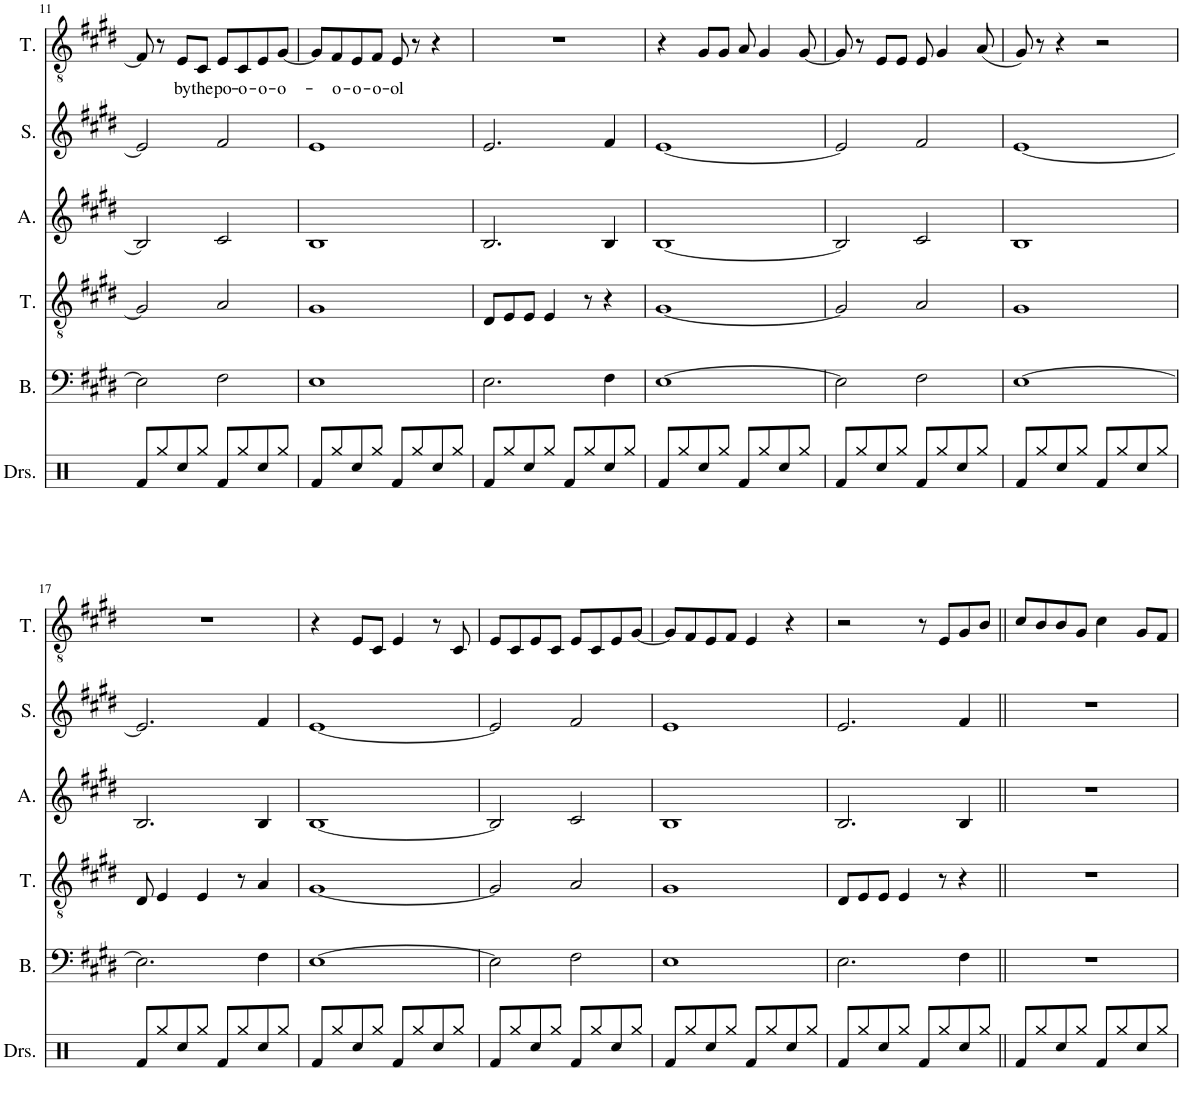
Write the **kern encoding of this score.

**kern	**kern	**kern	**kern	**kern	**kern	**text
*part6	*part5	*part4	*part3	*part2	*part1	*part1
*staff6	*staff5	*staff4	*staff3	*staff2	*staff1	*staff1
*I"Drumset	*I"Bass	*I"Tenor	*I"Alto	*I"Soprano	*I"Tenor	*
*I'Drs.	*I'B.	*I'T.	*I'A.	*I'S.	*I'T.	*
!!LO:PB:g=z
*clefX	*clefF4	*clefGv2	*clefG2	*clefG2	*clefGv2	*
*k[b-e-a-]	*k[f#c#g#d#]	*k[f#c#g#d#]	*k[f#c#g#d#]	*k[f#c#g#d#]	*k[f#c#g#d#]	*
*M4/4	*M4/4	*M4/4	*M4/4	*M4/4	*M4/4	*
=11	=11	=11	=11	=11	=11	=11
8Rf/L	2E\]	2G#/]	2B/]	2e/]	8F#/]	.
8Rgg/	.	.	.	.	8r	.
!	!	!	!	!	!	!LO:LY:b
8Rcc/	.	.	.	.	8E/L	by
!	!	!	!	!	!	!LO:LY:b
8Rgg/J	.	.	.	.	8C#/J	the
!	!	!	!	!	!	!LO:LY:b
8Rf/L	2F#\	2A/	2c#/	2f#/	8E/L	po-
!	!	!	!	!	!	!LO:LY:b
8Rgg/	.	.	.	.	8C#/	-o-
!	!	!	!	!	!	!LO:LY:b
8Rcc/	.	.	.	.	8E/	-o-
!	!	!	!	!	!	!LO:LY:b
8Rgg/J	.	.	.	.	[8G#/J	-o-
=12	=12	=12	=12	=12	=12	=12
8Rf/L	1E	1G#	1B	1e	8G#/L]	.
!	!	!	!	!	!	!LO:LY:b
8Rgg/	.	.	.	.	8F#/	-o-
!	!	!	!	!	!	!LO:LY:b
8Rcc/	.	.	.	.	8E/	-o-
!	!	!	!	!	!	!LO:LY:b
8Rgg/J	.	.	.	.	8F#/J	-o-
!	!	!	!	!	!	!LO:LY:b
8Rf/L	.	.	.	.	8E/	-ol
8Rgg/	.	.	.	.	8r	.
8Rcc/	.	.	.	.	4r	.
8Rgg/J	.	.	.	.	.	.
=13	=13	=13	=13	=13	=13	=13
8Rf/L	2.E\	8D#/L	2.B/	2.e/	1r	.
8Rgg/	.	8E/	.	.	.	.
8Rcc/	.	8E/J	.	.	.	.
8Rgg/J	.	4E/	.	.	.	.
8Rf/L	.	.	.	.	.	.
8Rgg/	.	8r	.	.	.	.
8Rcc/	4F#\	4r	4B/	4f#/	.	.
8Rgg/J	.	.	.	.	.	.
=14	=14	=14	=14	=14	=14	=14
8Rf/L	[1E	[1G#	[1B	[1e	4r	.
8Rgg/	.	.	.	.	.	.
8Rcc/	.	.	.	.	8G#/L	.
8Rgg/J	.	.	.	.	8G#/J	.
8Rf/L	.	.	.	.	8A/	.
8Rgg/	.	.	.	.	4G#/	.
8Rcc/	.	.	.	.	.	.
8Rgg/J	.	.	.	.	[8G#/	.
=15	=15	=15	=15	=15	=15	=15
8Rf/L	2E\]	2G#/]	2B/]	2e/]	8G#/]	.
8Rgg/	.	.	.	.	8r	.
8Rcc/	.	.	.	.	8E/L	.
8Rgg/J	.	.	.	.	8E/J	.
8Rf/L	2F#\	2A/	2c#/	2f#/	8E/	.
8Rgg/	.	.	.	.	4G#/	.
8Rcc/	.	.	.	.	.	.
8Rgg/J	.	.	.	.	(8A/	.
=16	=16	=16	=16	=16	=16	=16
8Rf/L	[1E	1G#	1B	[1e	8G#/)	.
8Rgg/	.	.	.	.	8r	.
8Rcc/	.	.	.	.	4r	.
8Rgg/J	.	.	.	.	.	.
8Rf/L	.	.	.	.	2r	.
8Rgg/	.	.	.	.	.	.
8Rcc/	.	.	.	.	.	.
8Rgg/J	.	.	.	.	.	.
!!LO:LB:g=z
=17	=17	=17	=17	=17	=17	=17
8Rf/L	2.E\]	8D#/	2.B/	2.e/]	1r	.
8Rgg/	.	4E/	.	.	.	.
8Rcc/	.	.	.	.	.	.
8Rgg/J	.	4E/	.	.	.	.
8Rf/L	.	.	.	.	.	.
8Rgg/	.	8r	.	.	.	.
8Rcc/	4F#\	4A/	4B/	4f#/	.	.
8Rgg/J	.	.	.	.	.	.
=18	=18	=18	=18	=18	=18	=18
8Rf/L	[1E	[1G#	[1B	[1e	4r	.
8Rgg/	.	.	.	.	.	.
8Rcc/	.	.	.	.	8E/L	.
8Rgg/J	.	.	.	.	8C#/J	.
8Rf/L	.	.	.	.	4E/	.
8Rgg/	.	.	.	.	.	.
8Rcc/	.	.	.	.	8r	.
8Rgg/J	.	.	.	.	8C#/	.
=19	=19	=19	=19	=19	=19	=19
8Rf/L	2E\]	2G#/]	2B/]	2e/]	8E/L	.
8Rgg/	.	.	.	.	8C#/	.
8Rcc/	.	.	.	.	8E/	.
8Rgg/J	.	.	.	.	8C#/J	.
8Rf/L	2F#\	2A/	2c#/	2f#/	8E/L	.
8Rgg/	.	.	.	.	8C#/	.
8Rcc/	.	.	.	.	8E/	.
8Rgg/J	.	.	.	.	[8G#/J	.
=20	=20	=20	=20	=20	=20	=20
8Rf/L	1E	1G#	1B	1e	8G#/L]	.
8Rgg/	.	.	.	.	8F#/	.
8Rcc/	.	.	.	.	8E/	.
8Rgg/J	.	.	.	.	8F#/J	.
8Rf/L	.	.	.	.	4E/	.
8Rgg/	.	.	.	.	.	.
8Rcc/	.	.	.	.	4r	.
8Rgg/J	.	.	.	.	.	.
=21	=21	=21	=21	=21	=21	=21
8Rf/L	2.E\	8D#/L	2.B/	2.e/	2r	.
8Rgg/	.	8E/	.	.	.	.
8Rcc/	.	8E/J	.	.	.	.
8Rgg/J	.	4E/	.	.	.	.
8Rf/L	.	.	.	.	8r	.
8Rgg/	.	8r	.	.	8E/L	.
8Rcc/	4F#\	4r	4B/	4f#/	8G#/	.
8Rgg/J	.	.	.	.	8B/J	.
=22||	=22||	=22||	=22||	=22||	=22||	=22||
8Rf/L	1r	1r	1r	1r	8c#/L	.
8Rgg/	.	.	.	.	8B/	.
8Rcc/	.	.	.	.	8B/	.
8Rgg/J	.	.	.	.	8G#/J	.
8Rf/L	.	.	.	.	4c#\	.
8Rgg/	.	.	.	.	.	.
8Rcc/	.	.	.	.	8G#/L	.
8Rgg/J	.	.	.	.	8F#/J	.
=	=	=	=	=	=	=
*-	*-	*-	*-	*-	*-	*-
